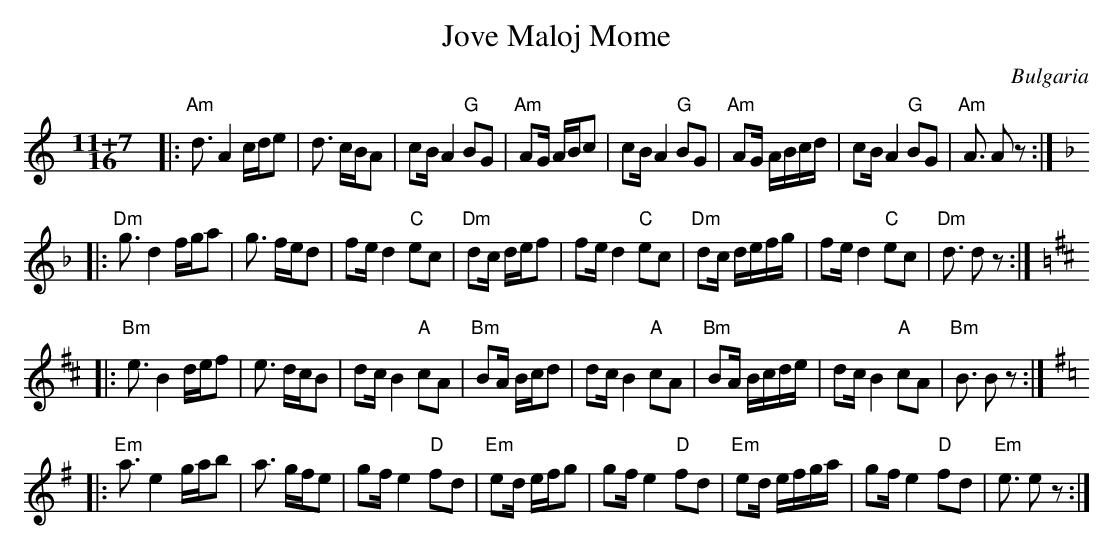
X:1
T: Jove Maloj Mome
O: Bulgaria
M: 11+7/16
L: 1/16
K: Am
|: "Am"d3 A4 cde2 | d3 cBA2 | c2B A4 "G"B2G2 | "Am"A2G ABc2 \
| c2B A4 "G"B2G2 | "Am"A2G ABcd | c2B A4 "G"B2G2 | "Am"A3 A2z2 :|
K: Dm
|: "Dm"g3 d4 fga2 | g3 fed2 | f2e d4 "C"e2c2 | "Dm"d2c def2 \
| f2e d4 "C"e2c2 | "Dm"d2c defg | f2e d4 "C"e2c2 | "Dm"d3 d2z2 :|
K: Bm
|: "Bm"e3 B4 def2 | e3 dcB2 | d2c B4 "A"c2A2 | "Bm"B2A Bcd2 \
| d2c B4 "A"c2A2 | "Bm"B2A Bcde | d2c B4 "A"c2A2 | "Bm"B3 B2z2 :|
K: Em
|: "Em"a3 e4 gab2 | a3 gfe2 | g2f e4 "D"f2d2 | "Em"e2d efg2 \
| g2f e4 "D"f2d2 | "Em"e2d efga | g2f e4 "D"f2d2 | "Em"e3 e2z2 :|
